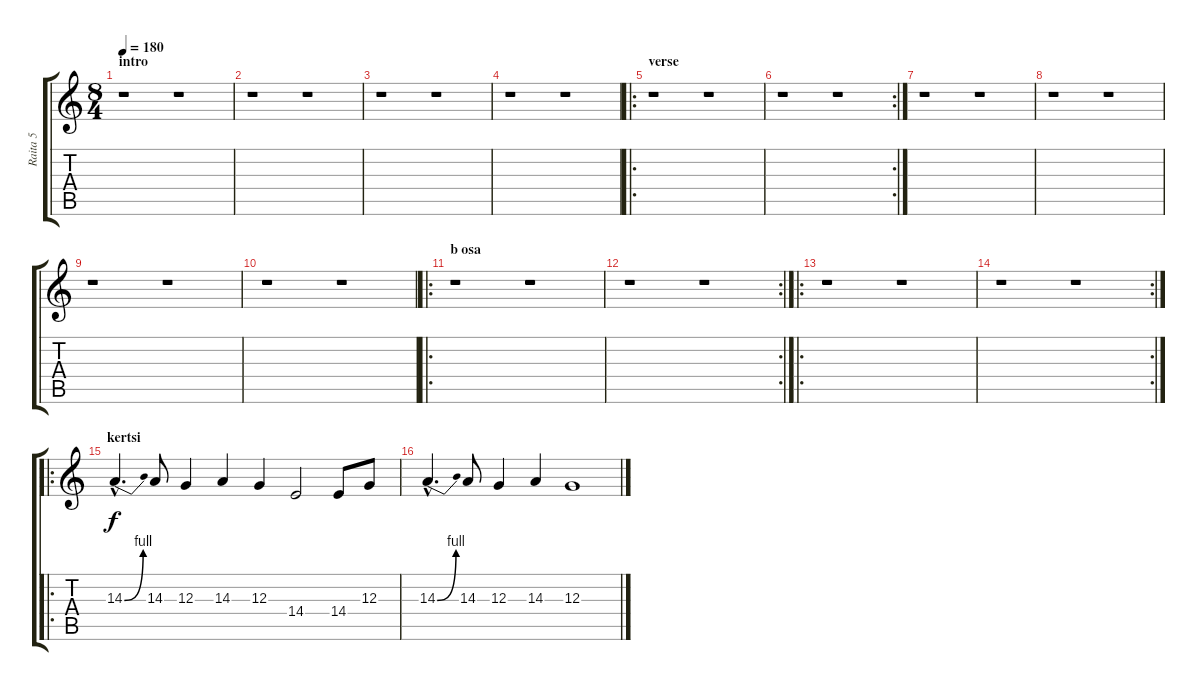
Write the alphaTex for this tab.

\track ("Raita 5" "Raita 5") {instrument choiraahs}
\staff {score tabs}
\tuning (E4 B3 G3 D3 A2 E2) {hide}
\ts (8 4)
\section ("" "intro")
\tempo 180
\clef g2
\ks c
r.1{dy f instrument choiraahs} r.1 |
r.1 r.1 |
r.1 r.1 |
r.1 r.1 |
\ro
\section ("" "verse")
r.1 r.1 |
\rc 2
r.1 r.1 |
r.1 r.1 |
r.1 r.1 |
r.1 r.1 |
r.1 r.1 |
\ro
\section ("" "b osa")
r.1 r.1 |
\rc 2
r.1 r.1 |
\ro
r.1 r.1 |
\rc 2
r.1 r.1 |
\ro
\section ("" "kertsi")
14.3{be (bend 0 0 60 4) hac}.4{d} 14.3.8 12.3.4 14.3.4 12.3.4 14.4.2 14.4.8 12.3.8 |
14.3{be (bend 0 0 60 4) hac}.4{d} 14.3.8 12.3.4 14.3.4 12.3.1
